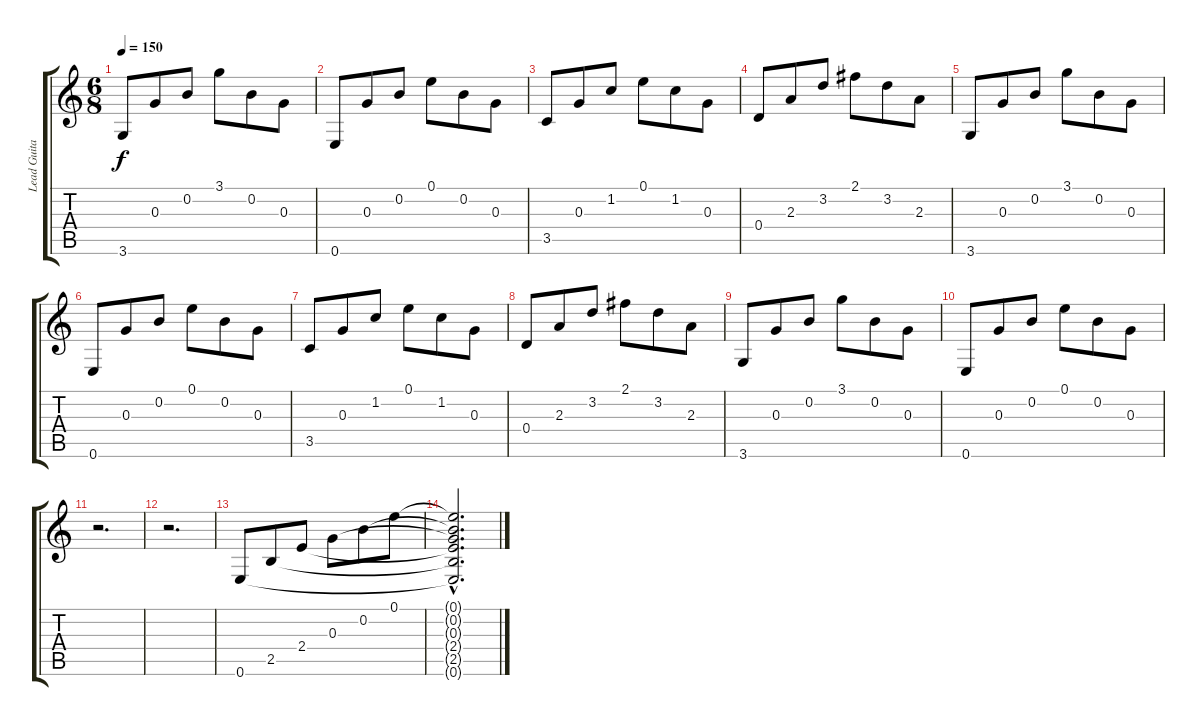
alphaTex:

\track ("Lead Guitar" "Lead Guita") {instrument electricguitarclean}
\staff {score tabs}
\tuning (E4 B3 G3 D3 A2 E2) {hide}
\ts (6 8)
\tempo 150
\clef g2
\ks c
3.6.8{dy f} 0.3.8 0.2.8 3.1.8 0.2.8 0.3.8 |
0.6.8 0.3.8 0.2.8 0.1.8 0.2.8 0.3.8 |
3.5.8 0.3.8 1.2.8 0.1.8 1.2.8 0.3.8 |
0.4.8 2.3.8 3.2.8 2.1.8 3.2.8 2.3.8 |
3.6.8 0.3.8 0.2.8 3.1.8 0.2.8 0.3.8 |
0.6.8 0.3.8 0.2.8 0.1.8 0.2.8 0.3.8 |
3.5.8 0.3.8 1.2.8 0.1.8 1.2.8 0.3.8 |
0.4.8 2.3.8 3.2.8 2.1.8 3.2.8 2.3.8 |
3.6.8 0.3.8 0.2.8 3.1.8 0.2.8 0.3.8 |
0.6.8 0.3.8 0.2.8 0.1.8 0.2.8 0.3.8 |
r.2{d} |
r.2{d} |
0.6.8 2.5.8 2.4.8 0.3.8 0.2.8 0.1.8 |
(0.1{hac t} 0.2{hac t} 0.3{hac t} 2.4{hac t} 2.5{hac t} 0.6{hac t}).2{d}
